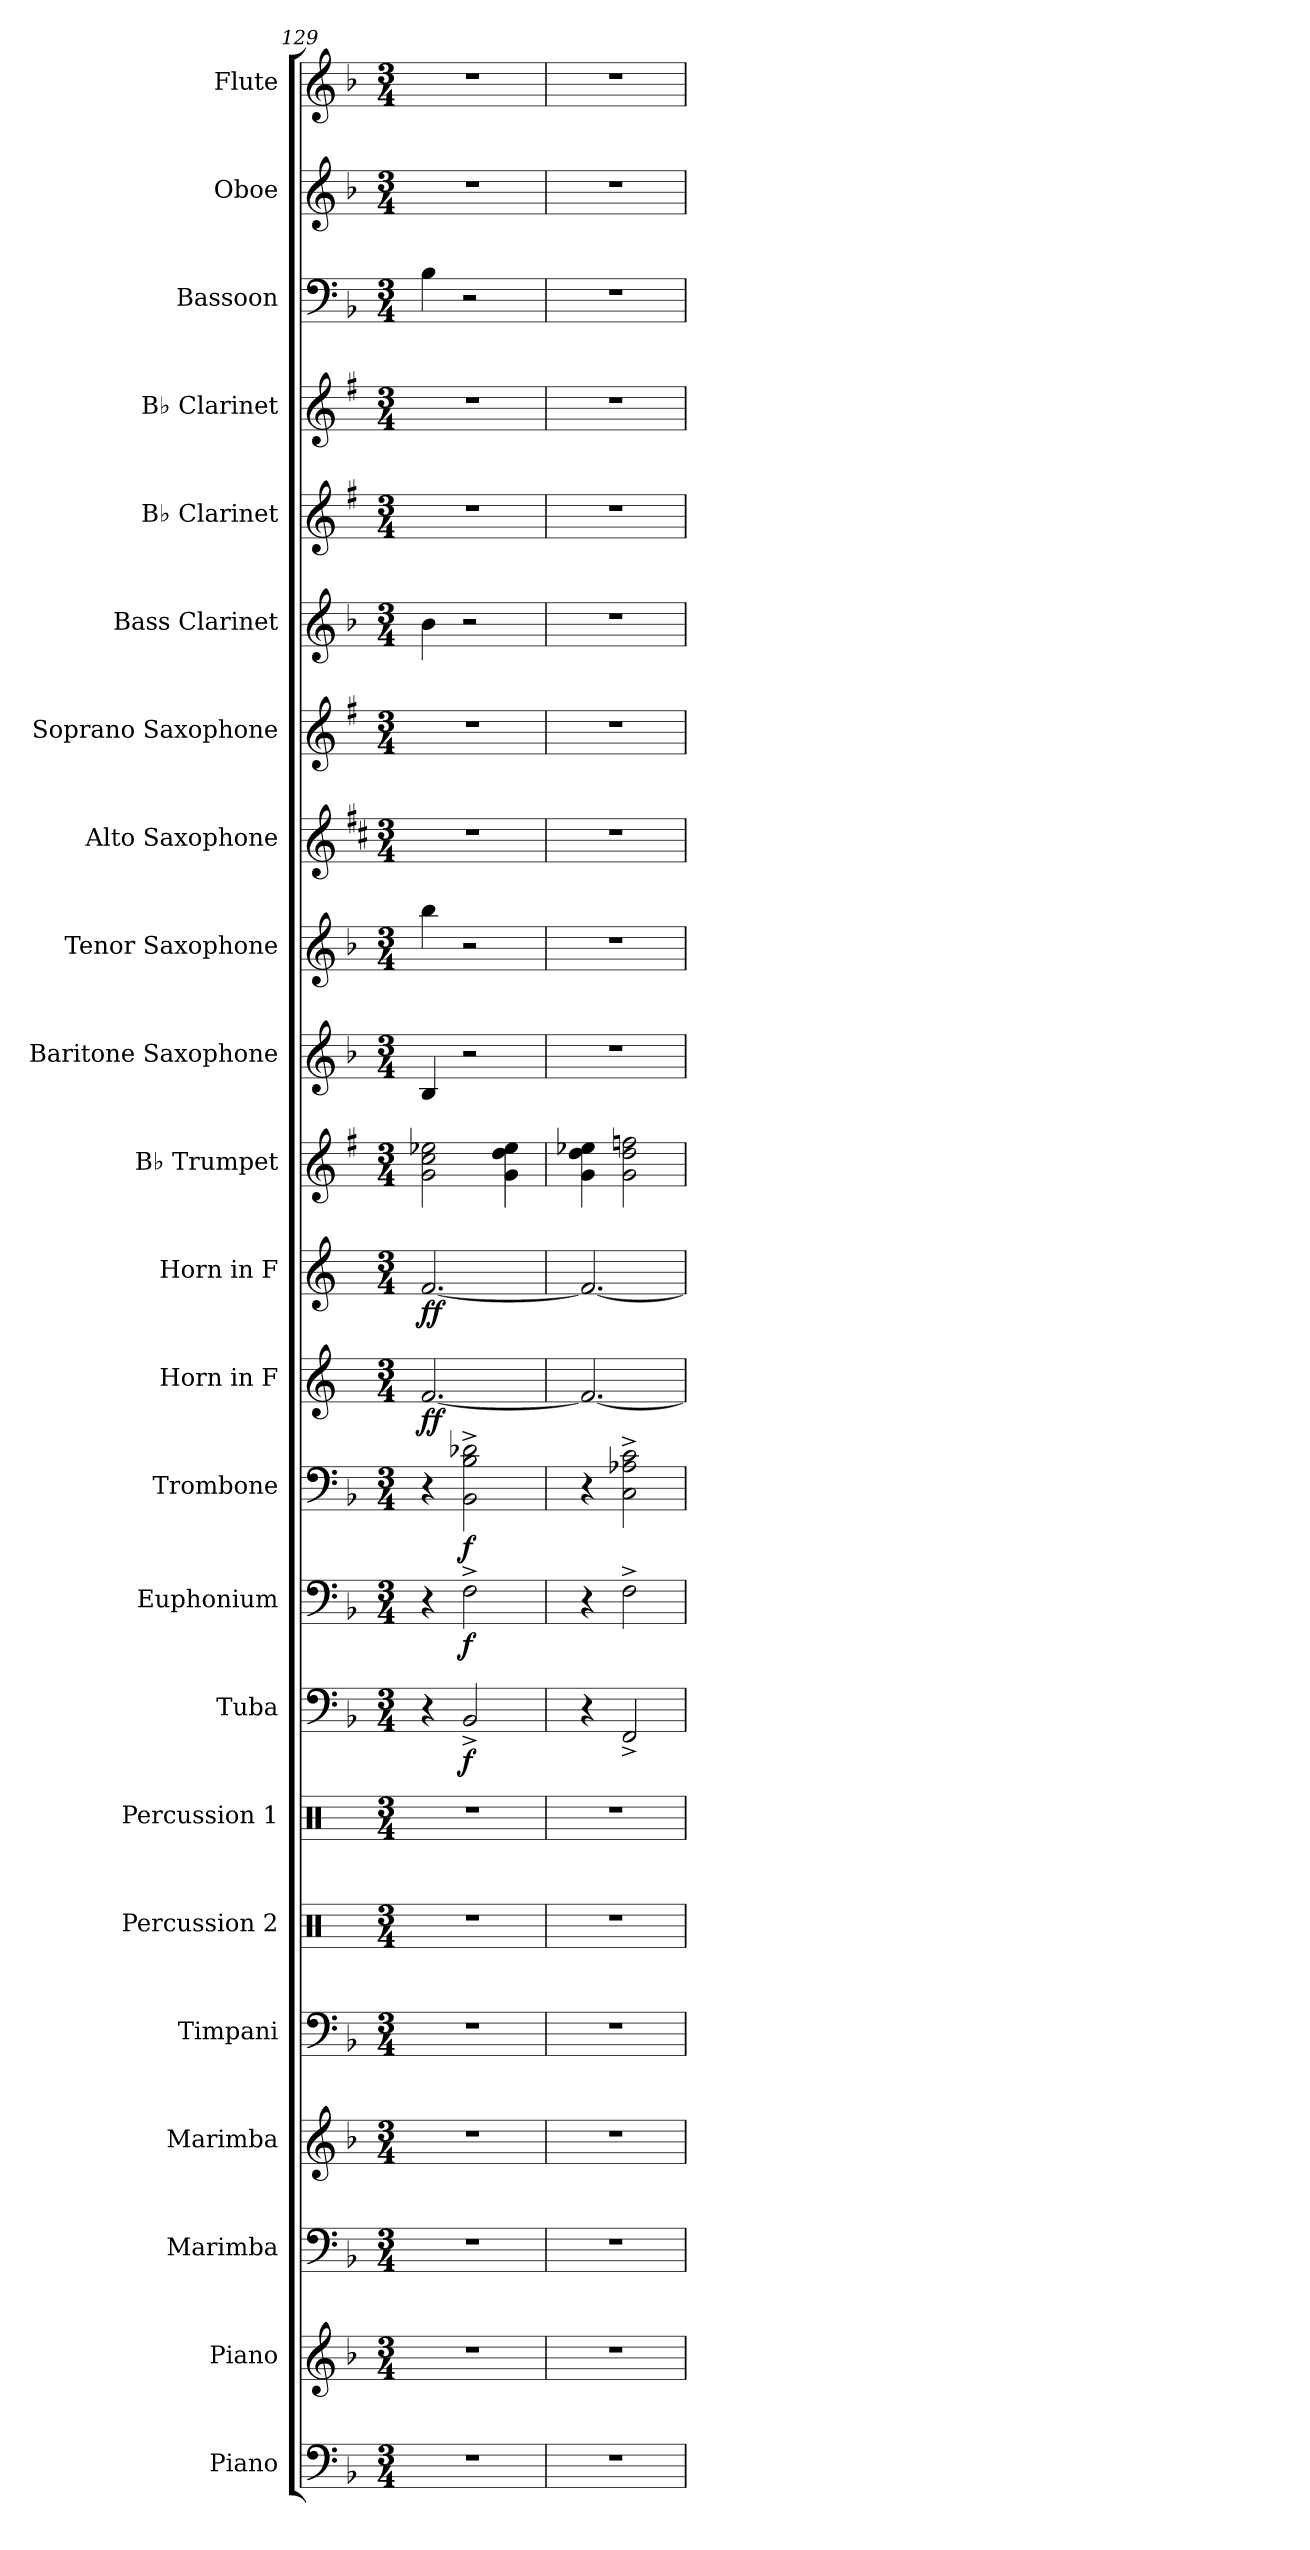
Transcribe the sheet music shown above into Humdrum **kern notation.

**kern	**kern	**kern	**kern	**kern	**kern	**kern	**kern	**dynam	**kern	**dynam	**kern	**dynam	**kern	**dynam	**kern	**dynam	**kern	**kern	**kern	**kern	**kern	**kern	**kern	**kern	**kern	**kern	**kern
*part23	*part22	*part21	*part20	*part19	*part18	*part17	*part16	*part16	*part15	*part15	*part14	*part14	*part13	*part13	*part12	*part12	*part11	*part10	*part9	*part8	*part7	*part6	*part5	*part4	*part3	*part2	*part1
*staff23	*staff22	*staff21	*staff20	*staff19	*staff18	*staff17	*staff16	*staff16	*staff15	*staff15	*staff14	*staff14	*staff13	*staff13	*staff12	*staff12	*staff11	*staff10	*staff9	*staff8	*staff7	*staff6	*staff5	*staff4	*staff3	*staff2	*staff1
*I"Piano	*I"Piano	*I"Marimba	*I"Marimba	*I"Timpani	*I"Percussion 2	*I"Percussion 1	*I"Tuba	*	*I"Euphonium	*	*I"Trombone	*	*I"Horn in F	*	*I"Horn in F	*	*I"B♭ Trumpet	*I"Baritone Saxophone	*I"Tenor Saxophone	*I"Alto Saxophone	*I"Soprano Saxophone	*I"Bass Clarinet	*I"B♭ Clarinet	*I"B♭ Clarinet	*I"Bassoon	*I"Oboe	*I"Flute
*I'Pno.	*I'Pno.	*I'Mrm.	*I'Mrm.	*I'Timp.	*I'Pr. 2	*I'Pr. 1	*I'Tu.	*	*I'Eu.	*	*I'Trb.	*	*	*	*	*	*I'B♭ Tpt.	*I'Bar. Sax.	*I'T. Sax.	*I'A. Sax.	*I'S. Sax.	*I'B. Cl.	*I'B♭ Cl.	*I'B♭ Cl.	*I'Bsn.	*I'Ob.	*I'Fl.
*clefF4	*clefG2	*clefF4	*clefG2	*clefF4	*clefX	*clefX	*clefF4	*	*clefF4	*	*clefF4	*	*clefG2	*	*clefG2	*	*clefG2	*clefG2	*clefG2	*clefG2	*clefG2	*clefG2	*clefG2	*clefG2	*clefF4	*clefG2	*clefG2
*	*	*	*	*	*	*	*	*	*	*	*	*	*ITrd4c7	*	*ITrd4c7	*	*ITrd1c2	*ITrd12c21	*ITrd8c14	*ITrd5c9	*ITrd1c2	*ITrd8c14	*ITrd1c2	*ITrd1c2	*	*	*
*k[b-]	*k[b-]	*k[b-]	*k[b-]	*k[b-]	*k[]	*k[]	*k[b-]	*	*k[b-]	*	*k[b-]	*	*k[b-]	*	*k[b-]	*	*k[b-]	*k[b-]	*k[b-]	*k[b-]	*k[b-]	*k[b-]	*k[b-]	*k[b-]	*k[b-]	*k[b-]	*k[b-]
*M3/4	*M3/4	*M3/4	*M3/4	*M3/4	*M3/4	*M3/4	*M3/4	*	*M3/4	*	*M3/4	*	*M3/4	*	*M3/4	*	*M3/4	*M3/4	*M3/4	*M3/4	*M3/4	*M3/4	*M3/4	*M3/4	*M3/4	*M3/4	*M3/4
=129	=129	=129	=129	=129	=129	=129	=129	=129	=129	=129	=129	=129	=129	=129	=129	=129	=129	=129	=129	=129	=129	=129	=129	=129	=129	=129	=129
!	!	!	!	!	!	!	!	!	!	!	!	!	!	!LO:DY:b	!	!LO:DY:b	!	!	!	!	!	!	!	!	!	!	!
2.r	2.r	2.r	2.r	2.r	2.r	2.r	4r	.	4r	.	4r	.	[2.B-/	ff	[2.B-/	ff	2f\ 2b-\ 2dd-X\	4BB-/	4b-\	2.r	2.r	4B-\	2.r	2.r	4B-\	2.r	2.r
!	!	!	!	!	!	!	!	!LO:DY:b	!	!LO:DY:b	!	!LO:DY:b	!	!	!	!	!	!	!	!	!	!	!	!	!	!	!
.	.	.	.	.	.	.	2BB-^/	f	2F^\	f	2BB-\^ 2B-\^ 2d-X\^	f	.	.	.	.	.	2r	2r	.	.	2r	.	.	2r	.	.
.	.	.	.	.	.	.	.	.	.	.	.	.	.	.	.	.	4f\ 4cc\ 4dd-\	.	.	.	.	.	.	.	.	.	.
=130	=130	=130	=130	=130	=130	=130	=130	=130	=130	=130	=130	=130	=130	=130	=130	=130	=130	=130	=130	=130	=130	=130	=130	=130	=130	=130	=130
2.r	2.r	2.r	2.r	2.r	2.r	2.r	4r	.	4r	.	4r	.	2.B-/_	.	2.B-/_	.	4f\ 4cc\ 4dd-X\	2.r	2.r	2.r	2.r	2.r	2.r	2.r	2.r	2.r	2.r
.	.	.	.	.	.	.	2FF^/	.	2F^\	.	2C\^ 2A-X\^ 2c\^	.	.	.	.	.	2f\ 2cc\ 2ee-X\	.	.	.	.	.	.	.	.	.	.
=	=	=	=	=	=	=	=	=	=	=	=	=	=	=	=	=	=	=	=	=	=	=	=	=	=	=	=
*-	*-	*-	*-	*-	*-	*-	*-	*-	*-	*-	*-	*-	*-	*-	*-	*-	*-	*-	*-	*-	*-	*-	*-	*-	*-	*-	*-
